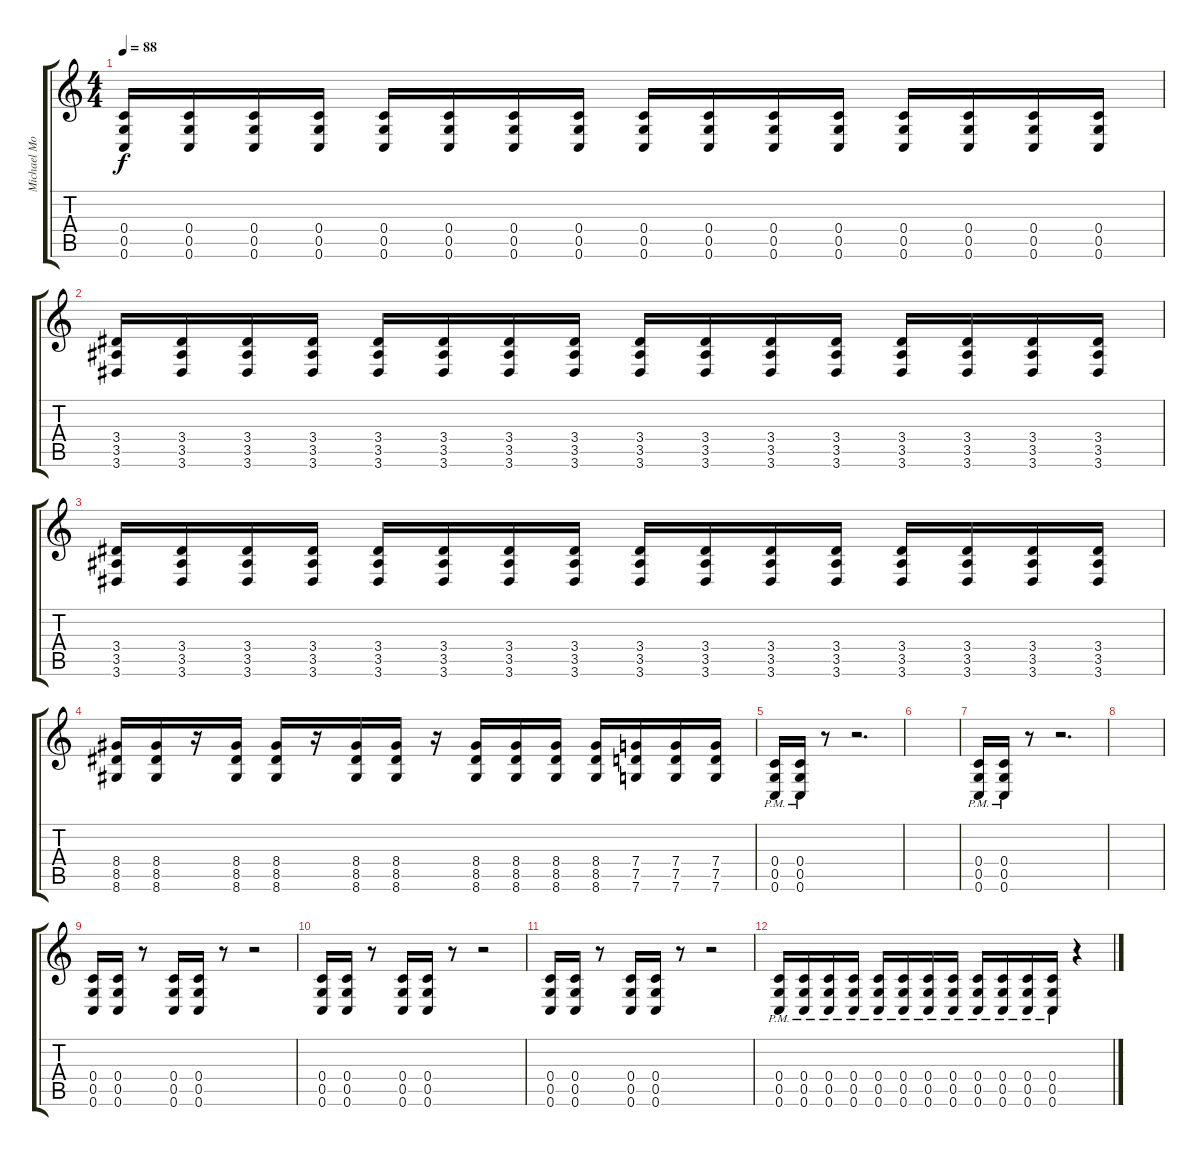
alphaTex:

\track ("Michael Money" "Michael Mo") {instrument distortionguitar}
\staff {score tabs}
\tuning (D4 A3 F3 C3 G2 C2) {hide}
\ts (4 4)
\tempo 88
\clef g2
\ks c
(0.4 0.5 0.6).16{dy f} (0.4 0.5 0.6).16 (0.4 0.5 0.6).16 (0.4 0.5 0.6).16 (0.4 0.5 0.6).16 (0.4 0.5 0.6).16 (0.4 0.5 0.6).16 (0.4 0.5 0.6).16 (0.4 0.5 0.6).16 (0.4 0.5 0.6).16 (0.4 0.5 0.6).16 (0.4 0.5 0.6).16 (0.4 0.5 0.6).16 (0.4 0.5 0.6).16 (0.4 0.5 0.6).16 (0.4 0.5 0.6).16 |
(3.4 3.5 3.6).16 (3.4 3.5 3.6).16 (3.4 3.5 3.6).16 (3.4 3.5 3.6).16 (3.4 3.5 3.6).16 (3.4 3.5 3.6).16 (3.4 3.5 3.6).16 (3.4 3.5 3.6).16 (3.4 3.5 3.6).16 (3.4 3.5 3.6).16 (3.4 3.5 3.6).16 (3.4 3.5 3.6).16 (3.4 3.5 3.6).16 (3.4 3.5 3.6).16 (3.4 3.5 3.6).16 (3.4 3.5 3.6).16 |
(3.4 3.5 3.6).16 (3.4 3.5 3.6).16 (3.4 3.5 3.6).16 (3.4 3.5 3.6).16 (3.4 3.5 3.6).16 (3.4 3.5 3.6).16 (3.4 3.5 3.6).16 (3.4 3.5 3.6).16 (3.4 3.5 3.6).16 (3.4 3.5 3.6).16 (3.4 3.5 3.6).16 (3.4 3.5 3.6).16 (3.4 3.5 3.6).16 (3.4 3.5 3.6).16 (3.4 3.5 3.6).16 (3.4 3.5 3.6).16 |
(8.4 8.5 8.6).16 (8.4 8.5 8.6).16 r.16 (8.4 8.5 8.6).16 (8.4 8.5 8.6).16 r.16 (8.4 8.5 8.6).16 (8.4 8.5 8.6).16 r.16 (8.4 8.5 8.6).16 (8.4 8.5 8.6).16 (8.4 8.5 8.6).16 (8.4 8.5 8.6).16 (7.4 7.5 7.6).16 (7.4 7.5 7.6).16 (7.4 7.5 7.6).16 |
(0.4{pm} 0.5{pm} 0.6{pm}).16 (0.4{pm} 0.5{pm} 0.6{pm}).16 r.8 r.2{d} |
|
(0.4{pm} 0.5{pm} 0.6{pm}).16 (0.4{pm} 0.5{pm} 0.6{pm}).16 r.8 r.2{d} |
|
(0.4 0.5 0.6).16 (0.4 0.5 0.6).16 r.8 (0.4 0.5 0.6).16 (0.4 0.5 0.6).16 r.8 r.2 |
(0.4 0.5 0.6).16 (0.4 0.5 0.6).16 r.8 (0.4 0.5 0.6).16 (0.4 0.5 0.6).16 r.8 r.2 |
(0.4 0.5 0.6).16 (0.4 0.5 0.6).16 r.8 (0.4 0.5 0.6).16 (0.4 0.5 0.6).16 r.8 r.2 |
(0.4{pm} 0.5{pm} 0.6{pm}).16 (0.4{pm} 0.5{pm} 0.6{pm}).16 (0.4{pm} 0.5{pm} 0.6{pm}).16 (0.4{pm} 0.5{pm} 0.6{pm}).16 (0.4{pm} 0.5{pm} 0.6{pm}).16 (0.4{pm} 0.5{pm} 0.6{pm}).16 (0.4{pm} 0.5{pm} 0.6{pm}).16 (0.4{pm} 0.5{pm} 0.6{pm}).16 (0.4{pm} 0.5{pm} 0.6{pm}).16 (0.4{pm} 0.5{pm} 0.6{pm}).16 (0.4{pm} 0.5{pm} 0.6{pm}).16 (0.4{pm} 0.5{pm} 0.6{pm}).16 r.4
